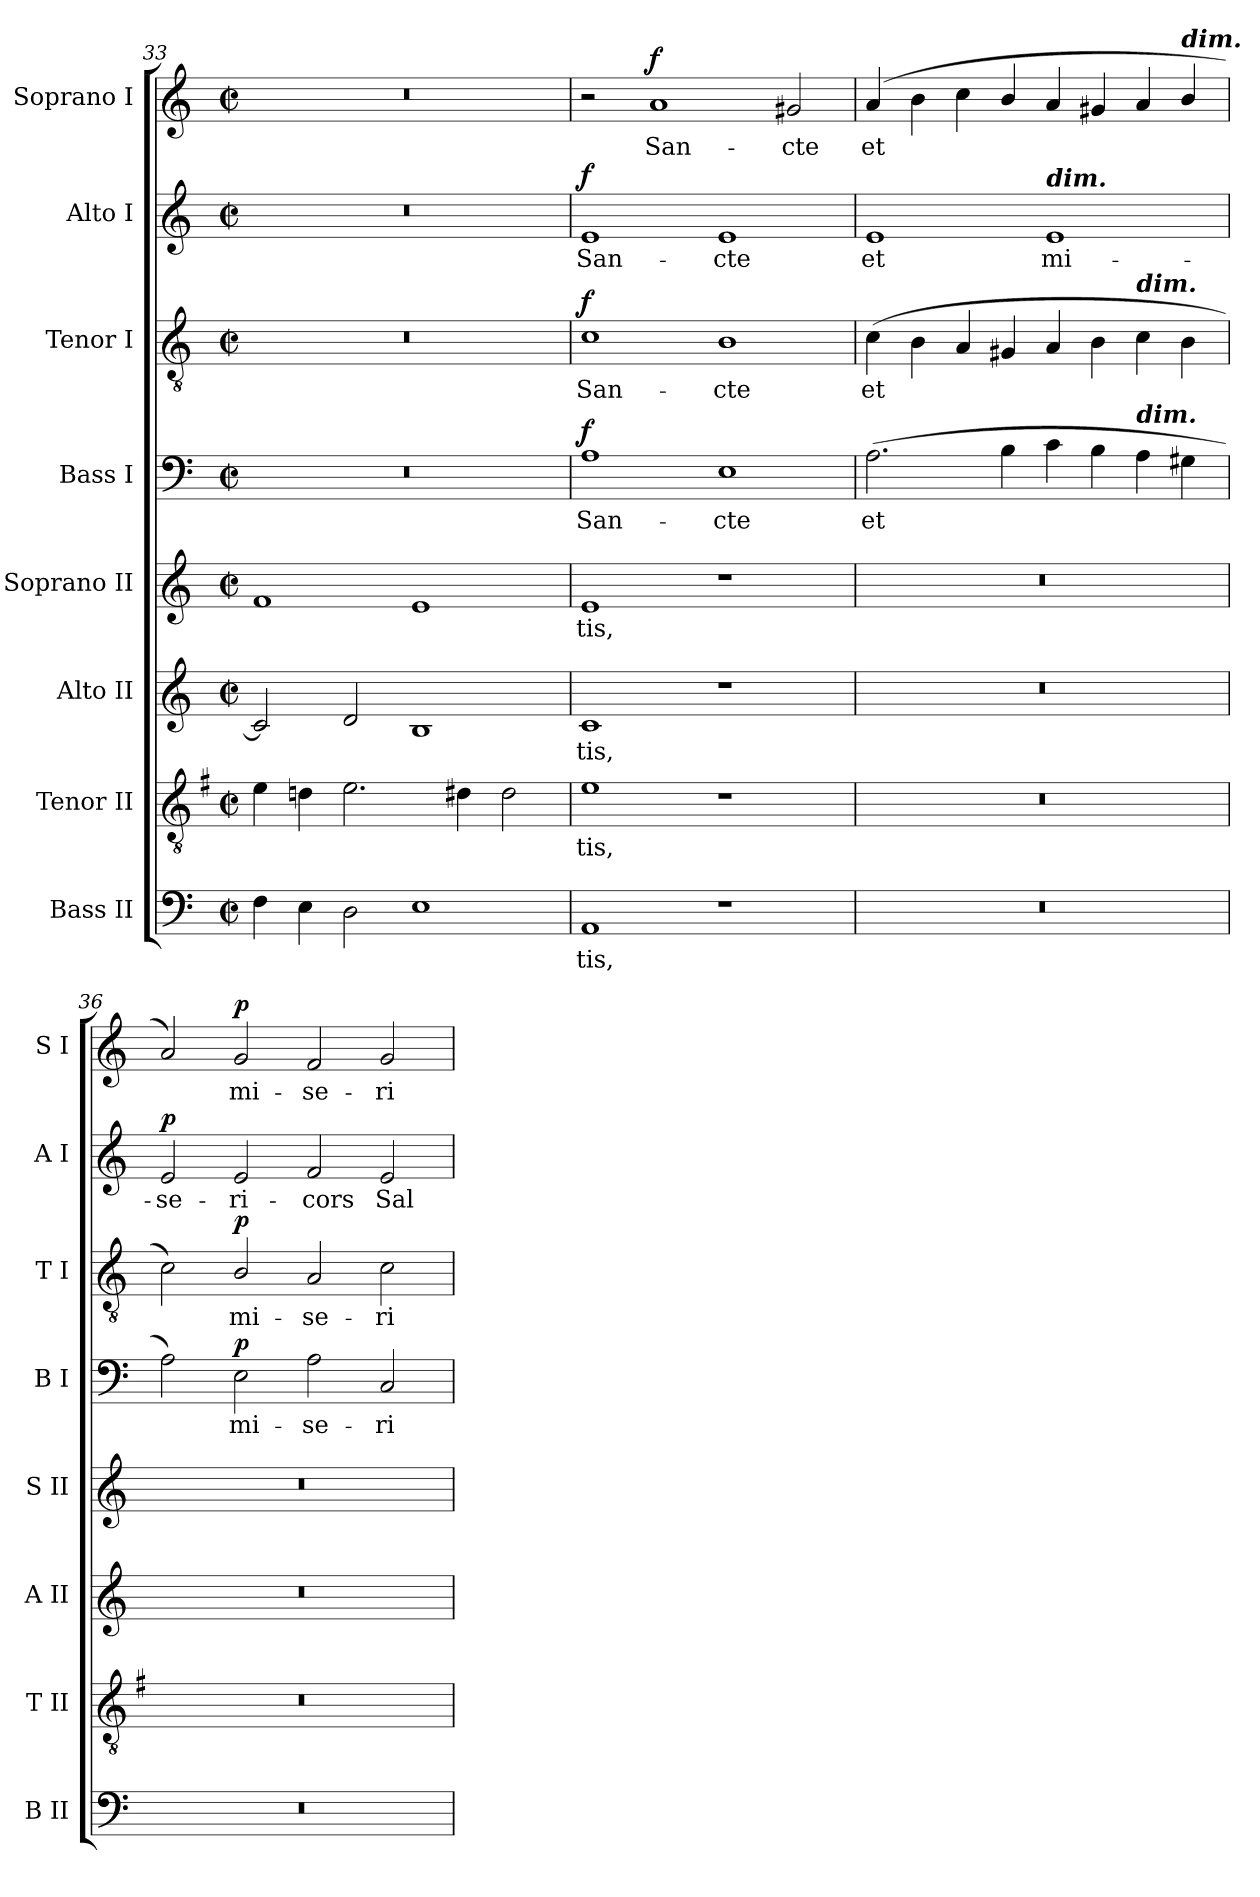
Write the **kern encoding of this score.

**kern	**text	**kern	**text	**kern	**text	**kern	**text	**kern	**text	**dynam	**kern	**text	**dynam	**kern	**text	**dynam	**kern	**text	**dynam
*part8	*part8	*part7	*part7	*part6	*part6	*part5	*part5	*part4	*part4	*part4	*part3	*part3	*part3	*part2	*part2	*part2	*part1	*part1	*part1
*staff8	*staff8	*staff7	*staff7	*staff6	*staff6	*staff5	*staff5	*staff4	*staff4	*staff4	*staff3	*staff3	*staff3	*staff2	*staff2	*staff2	*staff1	*staff1	*staff1
*I"Bass II	*	*I"Tenor II	*	*I"Alto II	*	*I"Soprano II	*	*I"Bass I	*	*	*I"Tenor I	*	*	*I"Alto I	*	*	*I"Soprano I	*	*
*I'B II	*	*I'T II	*	*I'A II	*	*I'S II	*	*I'B I	*	*	*I'T I	*	*	*I'A I	*	*	*I'S I	*	*
*clefF4	*	*clefGv2	*	*clefG2	*	*clefG2	*	*clefF4	*	*	*clefGv2	*	*	*clefG2	*	*	*clefG2	*	*
*	*	*ITrd4c7	*	*	*	*	*	*	*	*	*	*	*	*	*	*	*	*	*
*k[]	*	*k[]	*	*k[]	*	*k[]	*	*k[]	*	*	*k[]	*	*	*k[]	*	*	*k[]	*	*
*C:	*	*C:	*	*C:	*	*C:	*	*C:	*	*	*C:	*	*	*C:	*	*	*C:	*	*
*M4/2	*	*M4/2	*	*M4/2	*	*M4/2	*	*M4/2	*	*	*M4/2	*	*	*M4/2	*	*	*M4/2	*	*
*met(c|)	*	*met(c|)	*	*met(c|)	*	*met(c|)	*	*met(c|)	*	*	*met(c|)	*	*	*met(c|)	*	*	*met(c|)	*	*
=33	=33	=33	=33	=33	=33	=33	=33	=33	=33	=33	=33	=33	=33	=33	=33	=33	=33	=33	=33
4F	.	4A	.	2c]	.	1f	.	0r	.	.	0r	.	.	0r	.	.	0r	.	.
4E	.	4Gn	.	.	.	.	.	.	.	.	.	.	.	.	.	.	.	.	.
2D	.	2.A	.	2d	.	.	.	.	.	.	.	.	.	.	.	.	.	.	.
1E	.	.	.	1B	.	1e	.	.	.	.	.	.	.	.	.	.	.	.	.
.	.	4G#X	.	.	.	.	.	.	.	.	.	.	.	.	.	.	.	.	.
.	.	2G#	.	.	.	.	.	.	.	.	.	.	.	.	.	.	.	.	.
=34	=34	=34	=34	=34	=34	=34	=34	=34	=34	=34	=34	=34	=34	=34	=34	=34	=34	=34	=34
!	!LO:LY:b	!	!LO:LY:b	!	!LO:LY:b	!	!LO:LY:b	!	!LO:LY:b	!LO:DY:b	!	!LO:LY:b	!LO:DY:b	!	!LO:LY:b	!LO:DY:b	!	!	!
1AA	tis,	1A	tis,	1c	tis,	1e	tis,	1A	San-	f	1c	San-	f	1e	San-	f	2r	.	.
!	!	!	!	!	!	!	!	!	!	!	!	!	!	!	!	!	!	!LO:LY:b	!LO:DY:b
.	.	.	.	.	.	.	.	.	.	.	.	.	.	.	.	.	1a	San-	f
!	!	!	!	!	!	!	!	!	!LO:LY:b	!	!	!LO:LY:b	!	!	!LO:LY:b	!	!	!	!
1r	.	1r	.	1r	.	1r	.	1E	-cte	.	1B	-cte	.	1e	-cte	.	.	.	.
!	!	!	!	!	!	!	!	!	!	!	!	!	!	!	!	!	!	!LO:LY:b	!
.	.	.	.	.	.	.	.	.	.	.	.	.	.	.	.	.	2g#X	-cte	.
=35	=35	=35	=35	=35	=35	=35	=35	=35	=35	=35	=35	=35	=35	=35	=35	=35	=35	=35	=35
!	!	!	!	!	!	!	!	!	!LO:LY:b	!	!	!LO:LY:b	!	!	!LO:LY:b	!	!	!LO:LY:b	!
0r	.	0r	.	0r	.	0r	.	(>2.A	et	.	(>4c	et	.	1e	et	.	(>4a	et	.
.	.	.	.	.	.	.	.	.	.	.	4B\	.	.	.	.	.	4b	.	.
.	.	.	.	.	.	.	.	.	.	.	4A	.	.	.	.	.	4cc	.	.
.	.	.	.	.	.	.	.	4B	.	.	4G#X	.	.	.	.	.	4b/	.	.
!	!	!	!	!	!	!	!	!	!	!	!	!	!	!LO:TX:a:Bi:t=dim.	!	!	!	!	!
!	!	!	!	!	!	!	!	!	!	!	!	!	!	!	!LO:LY:b	!	!	!	!
.	.	.	.	.	.	.	.	4c	.	.	4A	.	.	1e	mi-	.	4a	.	.
.	.	.	.	.	.	.	.	4B	.	.	4B	.	.	.	.	.	4g#X	.	.
!	!	!	!	!	!	!	!	!	!	!	!LO:TX:a:Bi:t=dim.	!	!	!	!	!	!	!	!
!	!	!	!	!	!	!	!	!LO:TX:a:Bi:t=dim.	!	!	!	!	!	!	!	!	!	!	!
.	.	.	.	.	.	.	.	4A	.	.	4c	.	.	.	.	.	4a	.	.
!	!	!	!	!	!	!	!	!	!	!	!	!	!	!	!	!	!LO:TX:a:Bi:t=dim.	!	!
.	.	.	.	.	.	.	.	4G#X	.	.	4B	.	.	.	.	.	4b/	.	.
=36	=36	=36	=36	=36	=36	=36	=36	=36	=36	=36	=36	=36	=36	=36	=36	=36	=36	=36	=36
!	!	!	!	!	!	!	!	!	!	!	!	!	!	!	!LO:LY:b	!LO:DY:b	!	!	!
0r	.	0r	.	0r	.	0r	.	2A)	.	.	2c)	.	.	2e	-se-	p	2a)	.	.
!	!	!	!	!	!	!	!	!	!LO:LY:b	!LO:DY:b	!	!LO:LY:b	!LO:DY:b	!	!LO:LY:b	!	!	!LO:LY:b	!LO:DY:b
.	.	.	.	.	.	.	.	2E	mi-	p	2B/	mi-	p	2e	-ri-	.	2g	mi-	p
!	!	!	!	!	!	!	!	!	!LO:LY:b	!	!	!LO:LY:b	!	!	!LO:LY:b	!	!	!LO:LY:b	!
.	.	.	.	.	.	.	.	2A	-se-	.	2A	-se-	.	2f	-cors	.	2f	-se-	.
!	!	!	!	!	!	!	!	!	!LO:LY:b	!	!	!LO:LY:b	!	!	!LO:LY:b	!	!	!LO:LY:b	!
.	.	.	.	.	.	.	.	2C	-ri-	.	2c	-ri-	.	2e	Sal-	.	2g	-ri-	.
=	=	=	=	=	=	=	=	=	=	=	=	=	=	=	=	=	=	=	=
*-	*-	*-	*-	*-	*-	*-	*-	*-	*-	*-	*-	*-	*-	*-	*-	*-	*-	*-	*-
